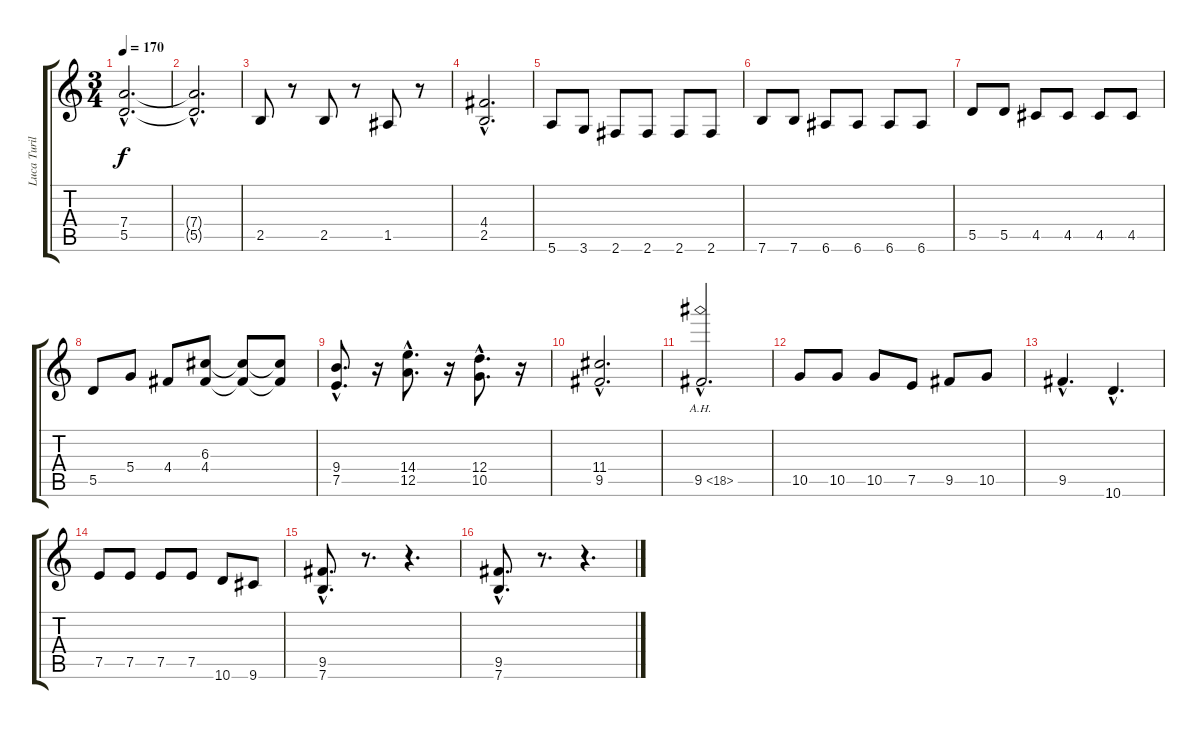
\track ("Luca Turilli - Lead Guitar" "Luca Turil") {instrument distortionguitar}
\staff {score tabs}
\tuning (E4 B3 G3 D3 A2 E2) {hide}
\ts (3 4)
\tempo 170
\clef g2
\ks c
(7.4{hac} 5.5{hac}).2{d dy f} |
(7.4{hac t} 5.5{hac t}).2{d} |
2.5.8 r.8 2.5.8 r.8 1.5.8 r.8 |
(4.4{hac} 2.5{hac}).2{d} |
5.6.8 3.6.8 2.6.8 2.6.8 2.6.8 2.6.8 |
7.6.8 7.6.8 6.6.8 6.6.8 6.6.8 6.6.8 |
5.5.8 5.5.8 4.5.8 4.5.8 4.5.8 4.5.8 |
5.5.8 5.4.8 4.4.8 (6.3 4.4).8 (6.3{t} 4.4{t}).8 (6.3{t} 4.4{t}).8 |
(9.4{hac} 7.5{hac}).8{d} r.16 (14.4{hac} 12.5{hac}).8{d} r.16 (12.4{hac} 10.5{hac}).8{d} r.16 |
(11.4{hac} 9.5{hac}).2{d} |
9.5{ah 9 hac}.2{d} |
10.5.8 10.5.8 10.5.8 7.5.8 9.5.8 10.5.8 |
9.5{hac}.4{d} 10.6{hac}.4{d} |
7.5.8 7.5.8 7.5.8 7.5.8 10.6.8 9.6.8 |
(9.5{hac} 7.6{hac}).8{d} r.8{d} r.4{d} |
(9.5{hac} 7.6{hac}).8{d} r.8{d} r.4{d}
